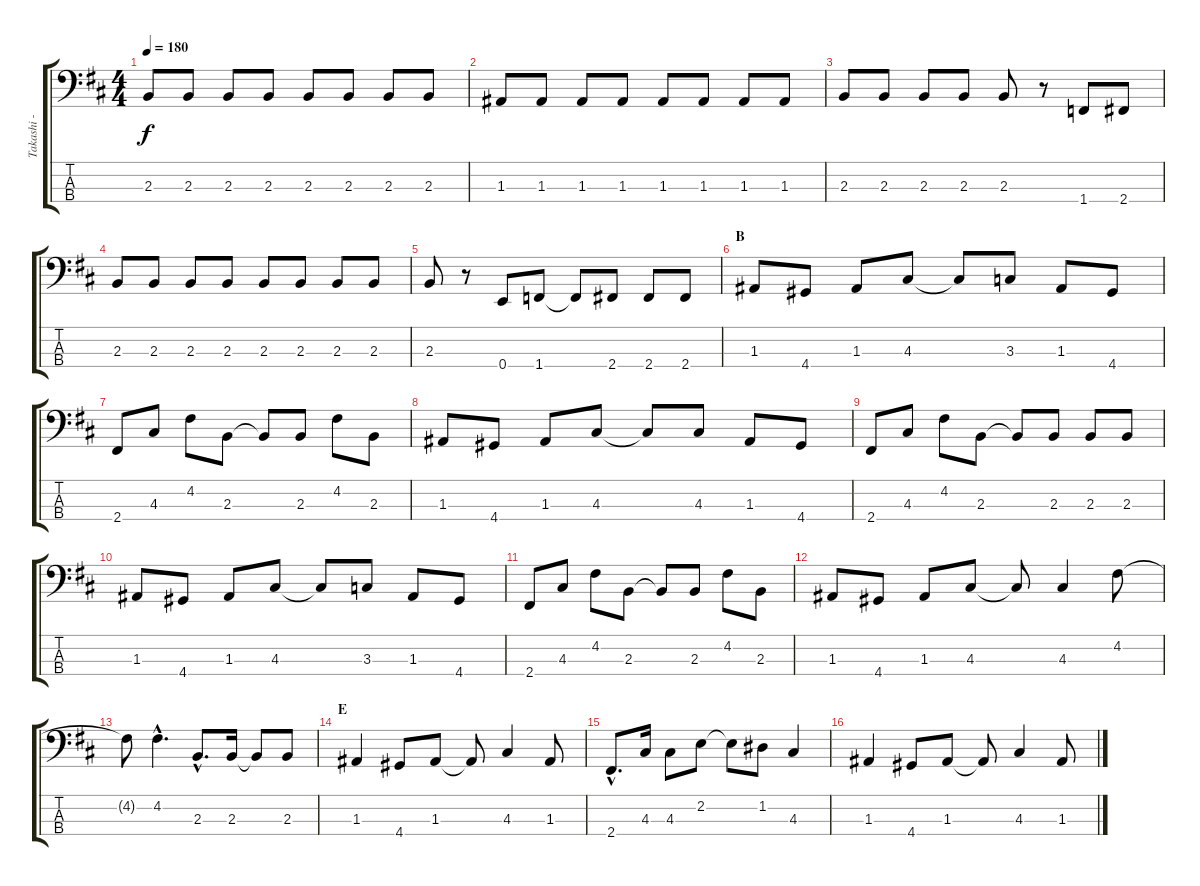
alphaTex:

\track ("Takashi - Bajo -" "Takashi - ") {instrument electricbassfinger}
\staff {score tabs}
\tuning (G2 D2 A1 E1) {hide}
\ts (4 4)
\tempo 180
\clef f4
\ks bminor
2.3.8{dy f} 2.3.8 2.3.8 2.3.8 2.3.8 2.3.8 2.3.8 2.3.8 |
1.3.8 1.3.8 1.3.8 1.3.8 1.3.8 1.3.8 1.3.8 1.3.8 |
2.3.8 2.3.8 2.3.8 2.3.8 2.3.8 r.8 1.4.8 2.4.8 |
2.3.8 2.3.8 2.3.8 2.3.8 2.3.8 2.3.8 2.3.8 2.3.8 |
2.3.8 r.8 0.4.8 1.4.8 1.4{t}.8 2.4.8 2.4.8 2.4.8 |
\section ("" "B")
1.3.8 4.4.8 1.3.8 4.3.8 4.3{t}.8 3.3.8 1.3.8 4.4.8 |
2.4.8 4.3.8 4.2.8 2.3.8 2.3{t}.8 2.3.8 4.2.8 2.3.8 |
1.3.8 4.4.8 1.3.8 4.3.8 4.3{t}.8 4.3.8 1.3.8 4.4.8 |
2.4.8 4.3.8 4.2.8 2.3.8 2.3{t}.8 2.3.8 2.3.8 2.3.8 |
\section ("" "")
1.3.8 4.4.8 1.3.8 4.3.8 4.3{t}.8 3.3.8 1.3.8 4.4.8 |
2.4.8 4.3.8 4.2.8 2.3.8 2.3{t}.8 2.3.8 4.2.8 2.3.8 |
1.3.8 4.4.8 1.3.8 4.3.8 4.3{t}.8 4.3.4 4.2.8 |
4.2{t}.8 4.2{hac}.4{d} 2.3{hac}.8{d} 2.3.16 2.3{t}.8 2.3.8 |
\section ("" "E")
1.3.4 4.4.8 1.3.8 1.3{t}.8 4.3.4 1.3.8 |
2.4{hac}.8{d} 4.3.16 4.3.8 2.2.8 2.2{t}.8 1.2.8 4.3.4 |
\section ("" "")
1.3.4 4.4.8 1.3.8 1.3{t}.8 4.3.4 1.3.8
